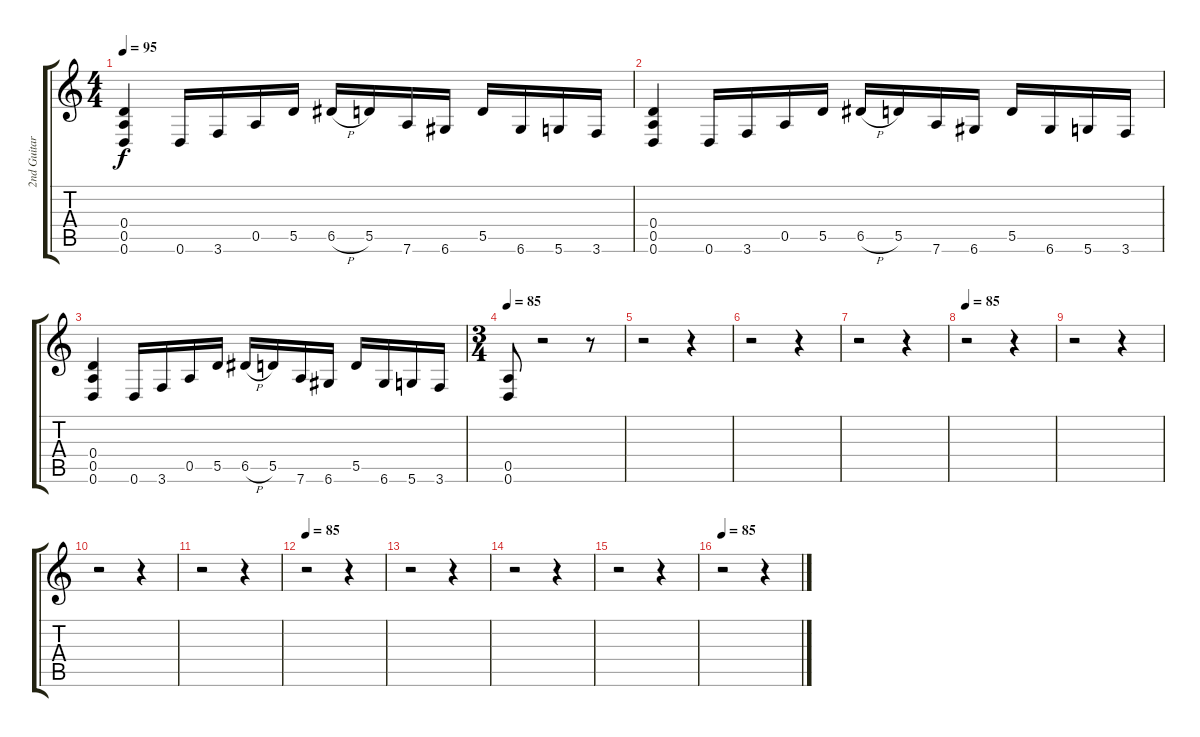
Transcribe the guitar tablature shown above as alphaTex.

\track ("2nd Guitar" "2nd Guitar") {instrument distortionguitar}
\staff {score tabs}
\tuning (E4 B3 G3 D3 A2 D2) {hide}
\ts (4 4)
\tempo 95
\clef g2
\ks c
(0.4 0.5 0.6).4{dy f} 0.6.16 3.6.16 0.5.16 5.5.16 6.5{h}.16 5.5.16 7.6.16 6.6.16 5.5.16 6.6.16 5.6.16 3.6.16 |
(0.4 0.5 0.6).4 0.6.16 3.6.16 0.5.16 5.5.16 6.5{h}.16 5.5.16 7.6.16 6.6.16 5.5.16 6.6.16 5.6.16 3.6.16 |
(0.4 0.5 0.6).4 0.6.16 3.6.16 0.5.16 5.5.16 6.5{h}.16 5.5.16 7.6.16 6.6.16 5.5.16 6.6.16 5.6.16 3.6.16 |
\ts (3 4)
\tempo 85
(0.5 0.6).8 r.2 r.8 |
r.2 r.4 |
r.2 r.4 |
r.2 r.4 |
\tempo 85
r.2 r.4 |
r.2 r.4 |
r.2 r.4 |
r.2 r.4 |
\tempo 85
r.2 r.4 |
r.2 r.4 |
r.2 r.4 |
r.2 r.4 |
\tempo 85
r.2 r.4
